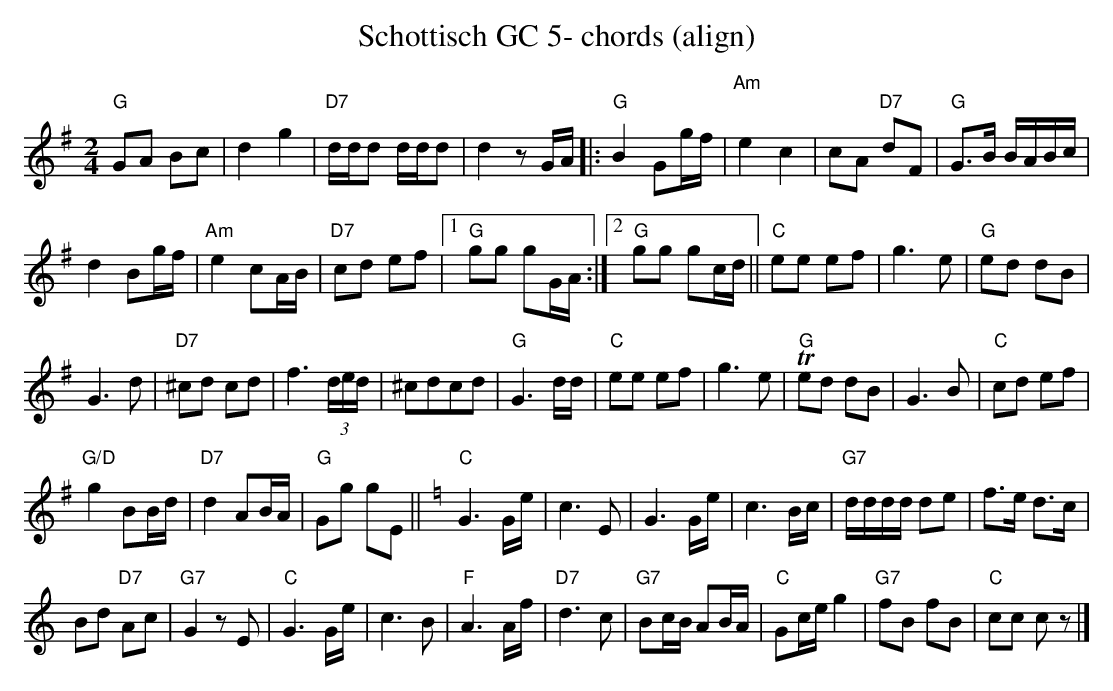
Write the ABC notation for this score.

X:1
T:Schottisch GC 5- chords (align)
M:2/4
L:1/8
K:Gmaj%%MIDI gchordon
"G"GA Bc | d2g2 | "D7"d/2d/2d d/2d/2d | d2 zG/2A/2 |: "G"B2 Gg/2f/2 | "Am"""e2c2 | cA "D7"dF | "G"G>B B/2A/2B/2c/2 |
d2Bg/2f/2 | "Am"e2 cA/2B/2 | "D7"cd ef |1 "G"gg gG/2A/2 :|2 "G"gg gc/2d/2 || "C"ee ef | g3e | "G"ed dB |
G3d | "D7"^cd cd | f3 (3d/2e/2d/2 | ^cdcd | "G"G3d/2d/2 | "C"ee ef | g3e | "G"Ted dB | \
G3B | "C"cd ef |
"G/D"g2 BB/2d/2 | "D7"d2 AB/2A/2 | "G"Gg gE || [K:Cmaj] "C"G3G/2e/2 | c3E | G3G/2e/2 | \
c3B/2c/2 | "G7"d/2d/2d/2d/2 de | f>e d>c |
Bd "D7"Ac | "G7"G2zE | "C"G3G/2e/2 | c3B | \
"F"A3A/2f/2 | "D7"d3c | "G7"Bc/2B/2 AB/2A/2 | "C"Gc/2e/2 g2 | "G7"fB fB | "C"cc cz |]
